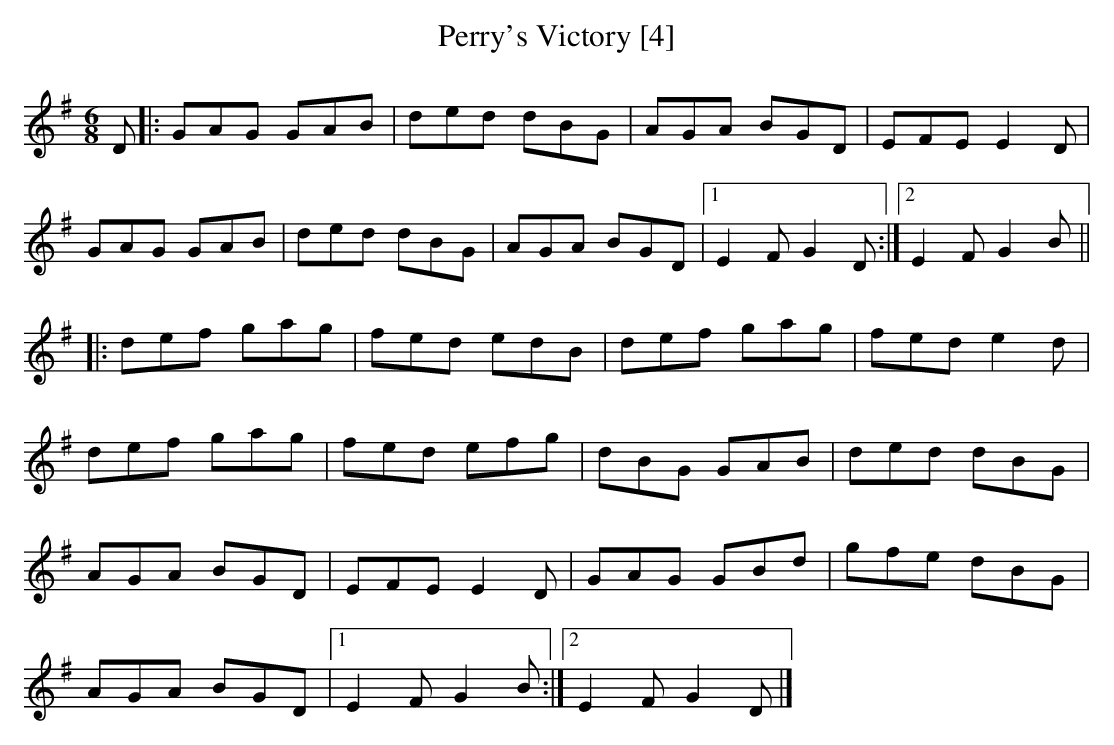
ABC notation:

X:1
T: Perry's Victory [4]
M: 6/8
L: 1/8
K: Gmaj
D \
|: GAG GAB | ded dBG | AGA BGD | EFE E2 D |
GAG GAB | ded dBG | AGA BGD |1 E2 FG2 D :|2 E2 FG2 B ||
|: def gag | fed edB | def gag | fed e2 d |
def gag | fed efg | dBG GAB | ded dBG |
AGA BGD | EFE E2 D | GAG GBd | gfe dBG |
AGA BGD |1 E2 FG2 B :|2 E2 FG2 D |]
